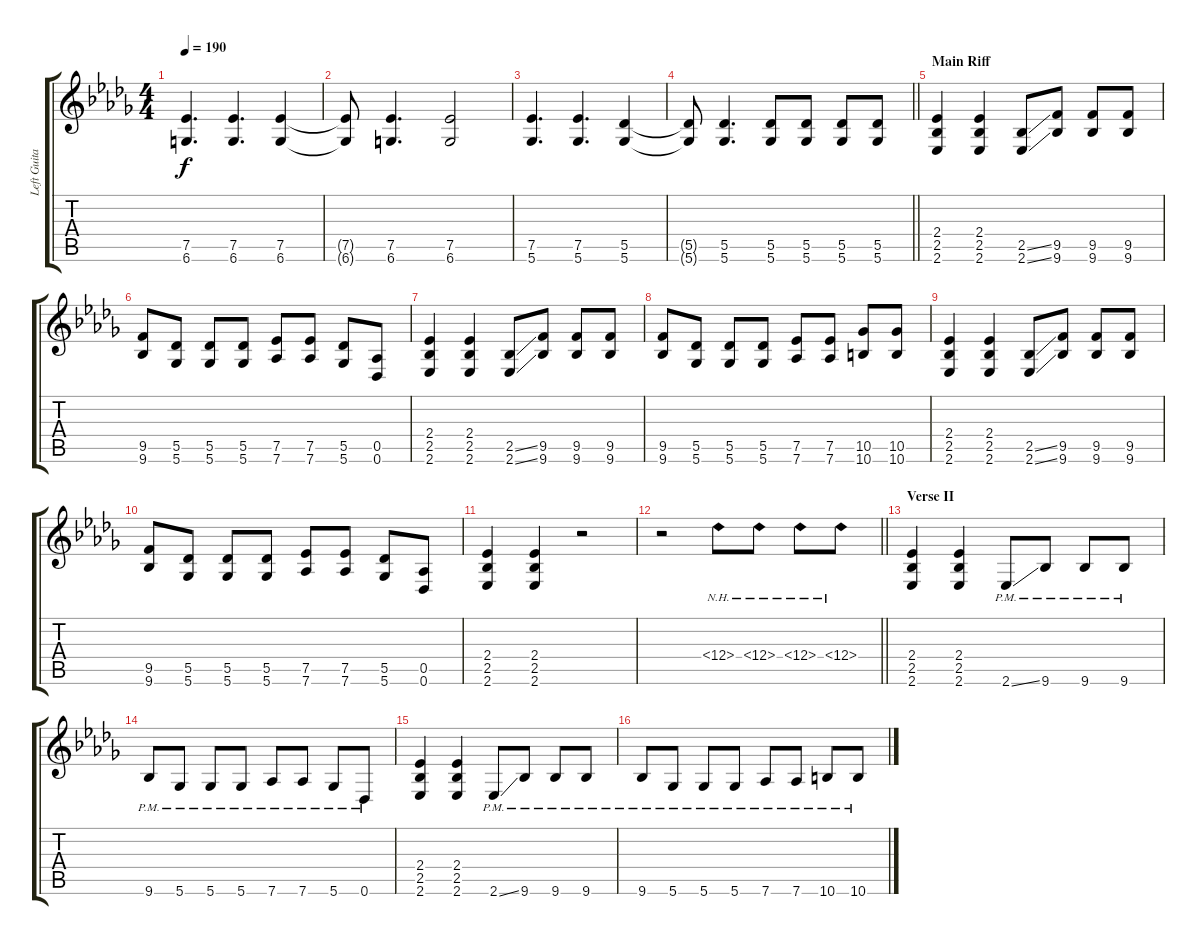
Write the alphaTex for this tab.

\track ("Left Guitar" "Left Guita") {instrument distortionguitar}
\staff {score tabs}
\tuning (Eb4 Bb3 Gb3 Db3 Ab2 Db2) {hide}
\ts (4 4)
\tempo 190
\clef g2
\ks db
(7.5 6.6).4{d dy f} (7.5 6.6).4{d} (7.5 6.6).4 |
(7.5{t} 6.6{t}).8 (7.5 6.6).4{d} (7.5 6.6).2 |
(7.5 5.6).4{d} (7.5 5.6).4{d} (5.5 5.6).4 |
\barLineRight lightlight
(5.5{t} 5.6{t}).8 (5.5 5.6).4{d} (5.5 5.6).8 (5.5 5.6).8 (5.5 5.6).8 (5.5 5.6).8 |
\section ("" "Main Riff")
(2.4 2.5 2.6).4 (2.4 2.5 2.6).4 (2.5{ss} 2.6{ss}).8 (9.5 9.6).8 (9.5 9.6).8 (9.5 9.6).8 |
(9.5 9.6).8 (5.5 5.6).8 (5.5 5.6).8 (5.5 5.6).8 (7.5 7.6).8 (7.5 7.6).8 (5.5 5.6).8 (0.5 0.6).8 |
(2.4 2.5 2.6).4 (2.4 2.5 2.6).4 (2.5{ss} 2.6{ss}).8 (9.5 9.6).8 (9.5 9.6).8 (9.5 9.6).8 |
(9.5 9.6).8 (5.5 5.6).8 (5.5 5.6).8 (5.5 5.6).8 (7.5 7.6).8 (7.5 7.6).8 (10.5 10.6).8 (10.5 10.6).8 |
(2.4 2.5 2.6).4 (2.4 2.5 2.6).4 (2.5{ss} 2.6{ss}).8 (9.5 9.6).8 (9.5 9.6).8 (9.5 9.6).8 |
(9.5 9.6).8 (5.5 5.6).8 (5.5 5.6).8 (5.5 5.6).8 (7.5 7.6).8 (7.5 7.6).8 (5.5 5.6).8 (0.5 0.6).8 |
(2.4 2.5 2.6).4 (2.4 2.5 2.6).4 r.2 |
\barLineRight lightlight
r.2 12.4{nh}.8 12.4{nh}.8 12.4{nh}.8 12.4{nh}.8 |
\section ("" "Verse II")
(2.4 2.5 2.6).4 (2.4 2.5 2.6).4 2.6{ss pm}.8 9.6{pm}.8 9.6{pm}.8 9.6{pm}.8 |
9.6{pm}.8 5.6{pm}.8 5.6{pm}.8 5.6{pm}.8 7.6{pm}.8 7.6{pm}.8 5.6{pm}.8 0.6{pm}.8 |
(2.4 2.5 2.6).4 (2.4 2.5 2.6).4 2.6{ss pm}.8 9.6{pm}.8 9.6{pm}.8 9.6{pm}.8 |
9.6{pm}.8 5.6{pm}.8 5.6{pm}.8 5.6{pm}.8 7.6{pm}.8 7.6{pm}.8 10.6{pm}.8 10.6{pm}.8
